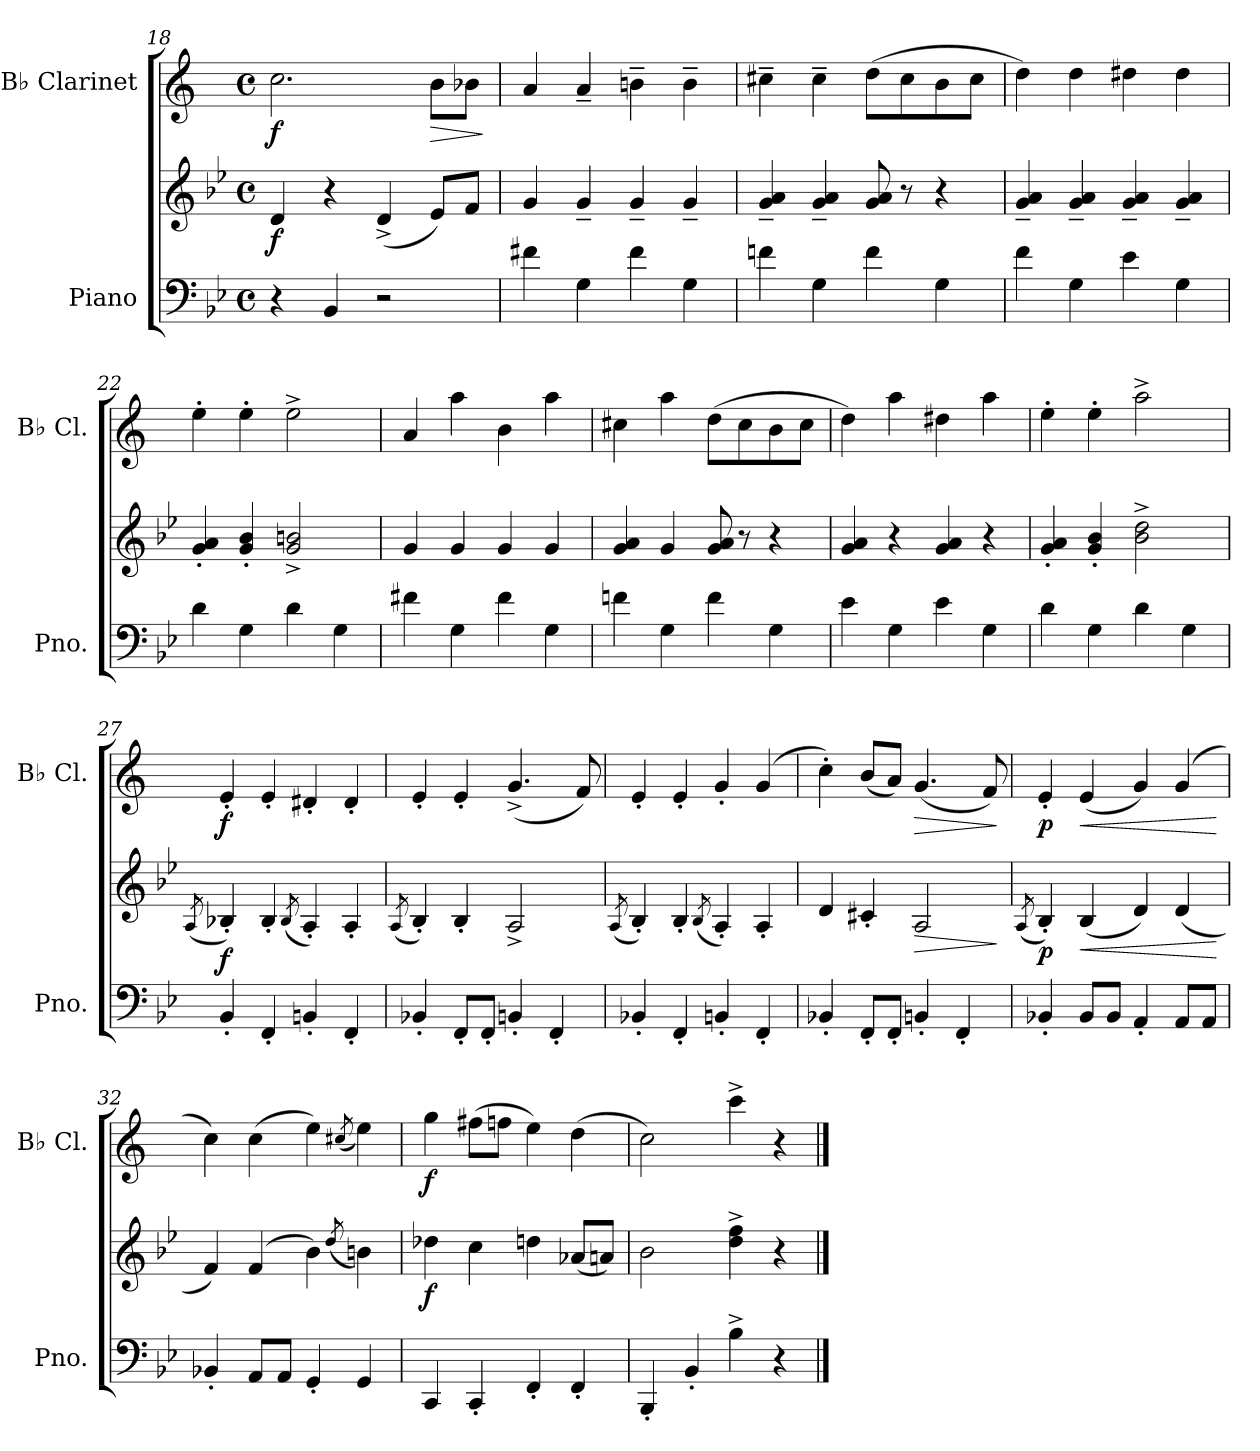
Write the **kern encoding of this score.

**kern	**kern	**dynam	**kern	**dynam
*part2	*part2	*part2	*part1	*part1
*staff3	*staff2	*staff2/3	*staff1	*staff1
*I"Piano	*	*	*I"B♭ Clarinet	*
*I'Pno.	*	*	*I'B♭ Cl.	*
*clefF4	*clefG2	*	*clefG2	*
*	*	*	*ITrd1c2	*
*k[b-e-]	*k[b-e-]	*	*k[b-e-]	*
*M4/4	*M4/4	*	*M4/4	*
*met(c)	*met(c)	*	*met(c)	*
=18	=18	=18	=18	=18
!	!	!LO:DY:b	!	!LO:DY:b
4r	4d/	f	2.b-\	f
4BB-/	4r	.	.	.
2r	(4d^/	.	.	.
!	!	!	!	!LO:HP:b
.	8e-/L)	.	8a\L	>
.	8f/J	.	8a-X\J	.
.	.	.	.	]
=19	=19	=19	=19	=19
4f#X\	4g/	.	4g/	.
4G\	4g~/	.	4g~/	.
4f#\	4g~/	.	4an~\	.
4G\	4g~/	.	4a~\	.
=20	=20	=20	=20	=20
4fn\	4g/~ 4a/~	.	4bn~\	.
4G\	4g/~ 4a/~	.	4b~\	.
4f\	8g/ 8a/	.	(8cc\L	.
.	8r	.	8b\	.
4G\	4r	.	8a\	.
.	.	.	8b\J	.
=21	=21	=21	=21	=21
4f\	4g/~ 4a/~	.	4cc\)	.
4G\	4g/~ 4a/~	.	4cc\	.
4e-\	4g/~ 4a/~	.	4cc#X\	.
4G\	4g/~ 4a/~	.	4cc#\	.
!!LO:PB:g=z
=22	=22	=22	=22	=22
4d\	4g/' 4a/'	.	4dd'\	.
4G\	4g/' 4b-/'	.	4dd'\	.
4d\	2g/^ 2bn/^	.	2dd^\	.
4G\	.	.	.	.
=23	=23	=23	=23	=23
4f#X\	4g/	.	4g/	.
4G\	4g/	.	4gg\	.
4f#\	4g/	.	4a\	.
4G\	4g/	.	4gg\	.
=24	=24	=24	=24	=24
4fn\	4g/ 4a/	.	4bn\	.
4G\	4g/	.	4gg\	.
4f\	8g/ 8a/	.	(8cc\L	.
.	8r	.	8b\	.
4G\	4r	.	8a\	.
.	.	.	8b\J	.
=25	=25	=25	=25	=25
4e-\	4g/ 4a/	.	4cc\)	.
4G\	4r	.	4gg\	.
4e-\	4g/ 4a/	.	4cc#X\	.
4G\	4r	.	4gg\	.
=26	=26	=26	=26	=26
4d\	4g/' 4a/'	.	4dd'\	.
4G\	4g/' 4b-/'	.	4dd'\	.
4d\	2b-\^ 2dd\^	.	2gg^\	.
4G\	.	.	.	.
=27	=27	=27	=27	=27
.	(8qA/	.	.	.
!	!	!LO:DY:b	!	!LO:DY:b
4BB-'/	4B-X'/)	f	4d'/	f
4FF'/	4B-'/	.	4d'/	.
.	(8qB-/	.	.	.
4BBn'/	4A'/)	.	4c#X'/	.
4FF'/	4A'/	.	4c#'/	.
!!LO:LB:g=z
=28	=28	=28	=28	=28
.	(8qA/	.	.	.
4BB-X'/	4B-'/)	.	4d'/	.
8FF'/L	4B-'/	.	4d'/	.
8FF'/J	.	.	.	.
4BBn'/	2A^/	.	(4.f^/	.
4FF'/	.	.	.	.
.	.	.	8e-/)	.
=29	=29	=29	=29	=29
.	(8qA/	.	.	.
4BB-X'/	4B-'/)	.	4d'/	.
4FF'/	4B-'/	.	4d'/	.
.	(8qB-/	.	.	.
4BBn'/	4A'/)	.	4f'/	.
4FF'/	4A'/	.	(4f/	.
=30	=30	=30	=30	=30
4BB-X'/	4d/	.	4b-'\)	.
8FF'/L	4c#X'/	.	(8a/L	.
8FF'/J	.	.	8g/J)	.
!	!	!LO:HP:b	!	!LO:HP:b
4BBn'/	2A/	>	(4.f/	>
4FF'/	.	.	.	.
.	.	.	8e-/)	.
.	.	]	.	]
=31	=31	=31	=31	=31
.	(8qA/	.	.	.
!	!	!LO:DY:b	!	!LO:DY:b
4BB-X'/	4B-'/)	p	4d'/	p
!	!	!LO:HP:b	!	!LO:HP:b
8BB-/L	(4B-/	<	(4d/	<
8BB-/J	.	.	.	.
4AA'/	4d/)	.	4f/)	.
8AA/L	(4d/	.	(4f/	.
8AA/J	.	.	.	.
.	.	[	.	[
=32	=32	=32	=32	=32
4BB-X'/	4f/)	.	4b-\)	.
8AA/L	(4f/	.	(4b-\	.
8AA/J	.	.	.	.
4GG'/	4b-\)	.	4dd\)	.
.	(8qdd/	.	(8qbn/	.
4GG/	4bn\)	.	4dd\)	.
!!LO:LB:g=z
=33	=33	=33	=33	=33
!	!	!LO:DY:b	!	!LO:DY:b
4CC/	4dd-X\	f	4ff\	f
4CC'/	4cc\	.	(8een\L	.
.	.	.	8ee-X\J	.
4FF'/	4ddn\	.	4dd\)	.
4FF'/	(8a-X/L	.	(4cc\	.
.	8an/J)	.	.	.
=34	=34	=34	=34	=34
4BBB-'/	2b-\	.	2b-\)	.
4BB-'/	.	.	.	.
4B-^\	4dd\^ 4ff\^	.	4bb-^\	.
4r	4r	.	4r	.
==	==	==	==	==
*-	*-	*-	*-	*-
